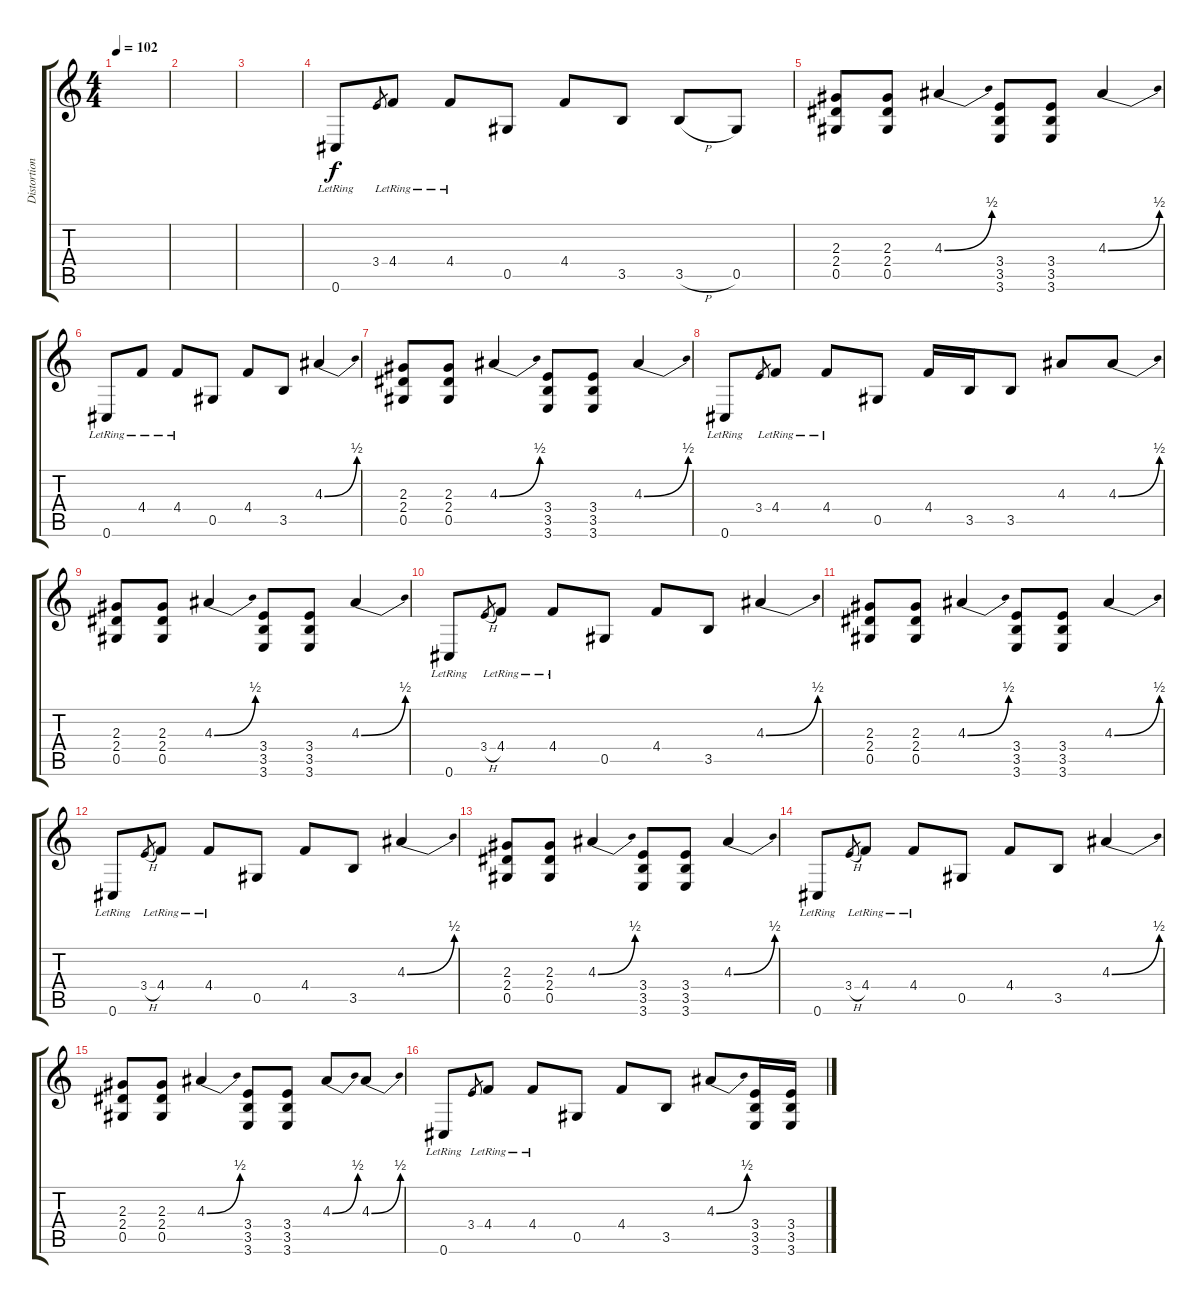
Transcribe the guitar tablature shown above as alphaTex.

\track ("Distortion" "Distortion") {instrument distortionguitar}
\staff {score tabs}
\tuning (Eb4 Bb3 Gb3 Db3 Ab2 Db2) {hide}
\ts (4 4)
\tempo 102
\clef g2
\ks c
|
|
|
0.6{lr}.8 3.4.8{gr} 4.4{lr}.8 4.4{lr}.8 0.5.8 4.4.8 3.5.8 3.5{h}.8 0.5.8 |
(2.3 2.4 0.5).8 (2.3 2.4 0.5).8 4.3{be (bend 0 0 60 2)}.4 (3.4 3.5 3.6).8 (3.4 3.5 3.6).8 4.3{be (bend 0 0 60 2)}.4 |
0.6{lr}.8 4.4{lr}.8 4.4{lr}.8 0.5.8 4.4.8 3.5.8 4.3{be (bend 0 0 60 2)}.4 |
(2.3 2.4 0.5).8 (2.3 2.4 0.5).8 4.3{be (bend 0 0 60 2)}.4 (3.4 3.5 3.6).8 (3.4 3.5 3.6).8 4.3{be (bend 0 0 60 2)}.4 |
0.6{lr}.8 3.4.8{gr} 4.4{lr}.8 4.4{lr}.8 0.5.8 4.4.16 3.5.16 3.5.8 4.3.8 4.3{be (bend 0 0 60 2)}.8 |
(2.3 2.4 0.5).8 (2.3 2.4 0.5).8 4.3{be (bend 0 0 60 2)}.4 (3.4 3.5 3.6).8 (3.4 3.5 3.6).8 4.3{be (bend 0 0 60 2)}.4 |
0.6{lr}.8 3.4{h}.8{gr} 4.4{lr}.8 4.4{lr}.8 0.5.8 4.4.8 3.5.8 4.3{be (bend 0 0 60 2)}.4 |
(2.3 2.4 0.5).8 (2.3 2.4 0.5).8 4.3{be (bend 0 0 60 2)}.4 (3.4 3.5 3.6).8 (3.4 3.5 3.6).8 4.3{be (bend 0 0 60 2)}.4 |
0.6{lr}.8 3.4{h}.8{gr} 4.4{lr}.8 4.4{lr}.8 0.5.8 4.4.8 3.5.8 4.3{be (bend 0 0 60 2)}.4 |
(2.3 2.4 0.5).8 (2.3 2.4 0.5).8 4.3{be (bend 0 0 60 2)}.4 (3.4 3.5 3.6).8 (3.4 3.5 3.6).8 4.3{be (bend 0 0 60 2)}.4 |
0.6{lr}.8 3.4{h}.8{gr} 4.4{lr}.8 4.4{lr}.8 0.5.8 4.4.8 3.5.8 4.3{be (bend 0 0 60 2)}.4 |
(2.3 2.4 0.5).8 (2.3 2.4 0.5).8 4.3{be (bend 0 0 60 2)}.4 (3.4 3.5 3.6).8 (3.4 3.5 3.6).8 4.3{be (bend 0 0 60 2)}.8 4.3{be (bend 0 0 60 2)}.8 |
0.6{lr}.8 3.4.8{gr} 4.4{lr}.8 4.4{lr}.8 0.5.8 4.4.8 3.5.8 4.3{be (bend 0 0 60 2)}.8 (3.4 3.5 3.6).16 (3.4 3.5 3.6).16
